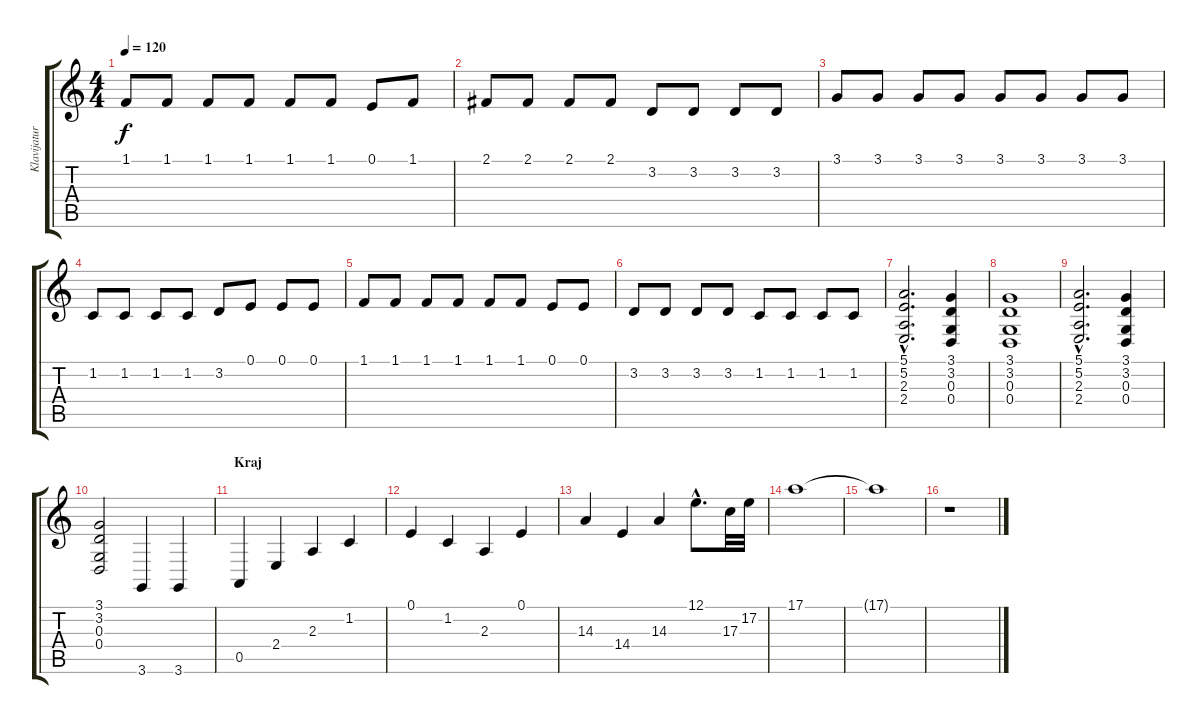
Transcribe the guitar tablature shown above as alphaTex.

\track ("Klavijature 1" "Klavijatur") {instrument acousticgrandpiano}
\staff {score tabs}
\tuning (E4 B3 G3 D3 A2 E2) {hide}
\ts (4 4)
\tempo 120
\clef g2
\ks c
1.1.8{dy f} 1.1.8 1.1.8 1.1.8 1.1.8 1.1.8 0.1.8 1.1.8 |
2.1.8 2.1.8 2.1.8 2.1.8 3.2.8 3.2.8 3.2.8 3.2.8 |
3.1.8 3.1.8 3.1.8 3.1.8 3.1.8 3.1.8 3.1.8 3.1.8 |
1.2.8 1.2.8 1.2.8 1.2.8 3.2.8 0.1.8 0.1.8 0.1.8 |
1.1.8 1.1.8 1.1.8 1.1.8 1.1.8 1.1.8 0.1.8 0.1.8 |
3.2.8 3.2.8 3.2.8 3.2.8 1.2.8 1.2.8 1.2.8 1.2.8 |
(5.1{hac} 5.2{hac} 2.3{hac} 2.4{hac}).2{d} (3.1 3.2 0.3 0.4).4 |
(3.1 3.2 0.3 0.4).1 |
(5.1{hac} 5.2{hac} 2.3{hac} 2.4{hac}).2{d} (3.1 3.2 0.3 0.4).4 |
(3.1 3.2 0.3 0.4).2 3.6.4 3.6.4 |
\section ("" "Kraj")
0.5.4 2.4.4 2.3.4 1.2.4 |
0.1.4 1.2.4 2.3.4 0.1.4 |
14.3.4{volume 5} 14.4.4 14.3.4 12.1{hac}.8{d} 17.3.32 17.2.32 |
17.1.1 |
17.1{t}.1 |
r.1
